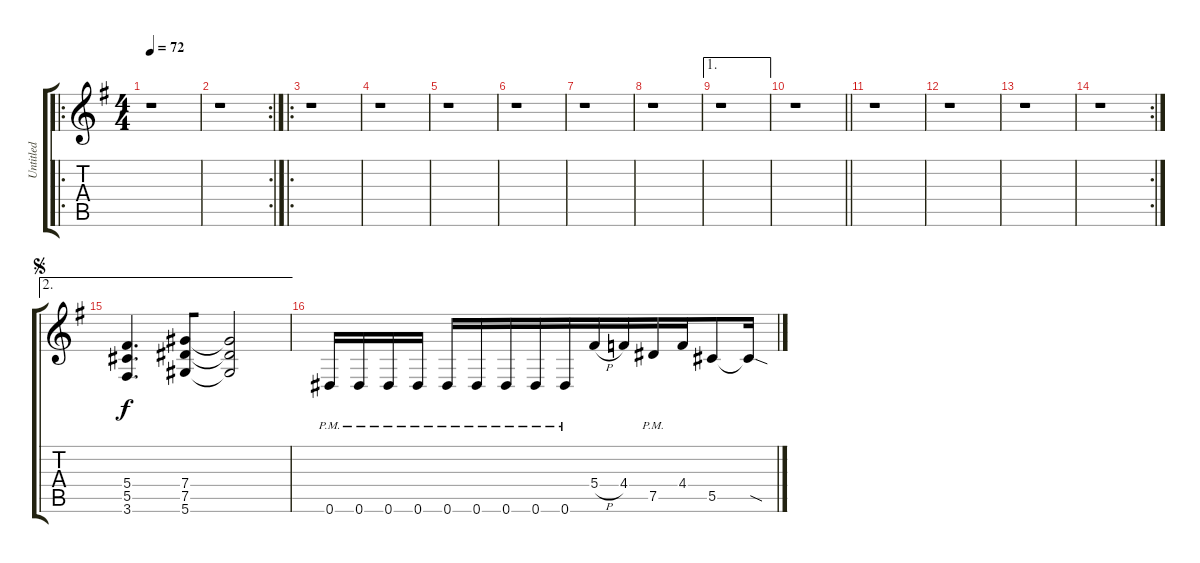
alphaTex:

\track ("Untitled" "Untitled") {instrument distortionguitar}
\staff {score tabs}
\tuning (Eb4 Bb3 Gb3 Db3 Ab2 Eb2) {hide}
\ro
\ts (4 4)
\tempo 72
\clef g2
\ks g
r.1{dy f instrument distortionguitar} |
\rc 2
r.1 |
\ro
r.1 |
r.1 |
r.1 |
r.1 |
r.1 |
r.1 |
\ae 1
r.1 |
\barLineRight lightlight
r.1 |
r.1 |
r.1 |
r.1 |
\rc 2
r.1 |
\ae 2
\jump segno
(5.4 5.5 3.6).4{d beam merge} (7.4 7.5 5.6).8{beam merge} (7.4{t} 7.5{t} 5.6{t}).2 |
0.6{pm}.16{beam merge} 0.6{pm}.16{beam merge} 0.6{pm}.16{beam merge} 0.6{pm}.16 0.6{pm}.16{beam merge} 0.6{pm}.16{beam merge} 0.6{pm}.16{beam merge} 0.6{pm}.16{beam merge} 0.6{pm}.16 5.4{h}.16{beam merge} 4.4.16{beam merge} 7.5{pm}.16{beam merge} 4.4.16{beam merge} 5.5.8 5.5{sod t}.16
